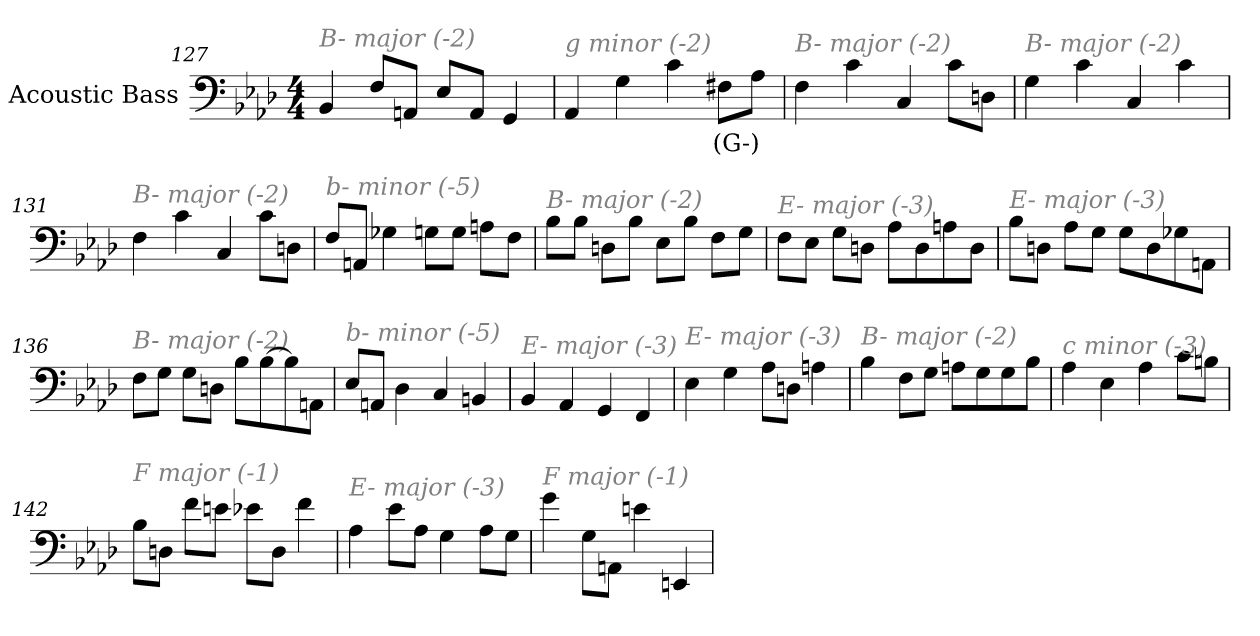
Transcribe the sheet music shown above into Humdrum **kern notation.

**kern	**text
*part1	*part1
*staff1	*staff1
*I"Acoustic Bass	*
*clefF4	*
*ITrd7c12	*
*k[b-e-a-d-]	*
*A-:	*
*M4/4	*
=127	=127
!LO:TX:i:color=#808080:t=B- major (-2)	!
4BBB-	.
8FFL	.
8AAAnJ	.
8EE-L	.
8AAAJ	.
4GGG	.
=128	=128
!LO:TX:i:color=#808080:t=g minor (-2)	!
4AAA-	.
4GG	.
4C	.
8FF#XiL	(G-)
8AA-J	.
=129	=129
!LO:TX:i:color=#808080:t=B- major (-2)	!
4FF	.
4C	.
4CC	.
8CL	.
8DDnJ	.
=130	=130
!LO:TX:i:color=#808080:t=B- major (-2)	!
4GG	.
4C	.
4CC	.
4C	.
=131	=131
!LO:TX:i:color=#808080:t=B- major (-2)	!
4FF	.
4C	.
4CC	.
8CL	.
8DDnJ	.
=132	=132
!LO:TX:i:color=#808080:t=b- minor (-5)	!
8FFL	.
8AAAnJ	.
4GG-X	.
8GGnL	.
8GGJ	.
8AAnL	.
8FFJ	.
=133	=133
!LO:TX:i:color=#808080:t=B- major (-2)	!
8BB-L	.
8BB-J	.
8DDnL	.
8BB-J	.
8EE-L	.
8BB-J	.
8FFL	.
8GGJ	.
=134	=134
!LO:TX:i:color=#808080:t=E- major (-3)	!
8FFL	.
8EE-J	.
8GGL	.
8DDnJ	.
8AA-L	.
8DD	.
8AAn	.
8DDJ	.
=135	=135
!LO:TX:i:color=#808080:t=E- major (-3)	!
8BB-L	.
8DDnJ	.
8AA-L	.
8GGJ	.
8GGL	.
8DD	.
8GG-X	.
8AAAnJ	.
=136	=136
!LO:TX:i:color=#808080:t=B- major (-2)	!
8FFL	.
8GGJ	.
8GGL	.
8DDnJ	.
8BB-L	.
[8BB-	.
8BB-]	.
8AAAnJ	.
=137	=137
!LO:TX:i:color=#808080:t=b- minor (-5)	!
8EE-L	.
8AAAnJ	.
4DD-	.
4CC	.
4BBBn	.
=138	=138
!LO:TX:i:color=#808080:t=E- major (-3)	!
4BBB-	.
4AAA-	.
4GGG	.
4FFF	.
=139	=139
!LO:TX:i:color=#808080:t=E- major (-3)	!
4EE-	.
4GG	.
8AA-L	.
8DDnJ	.
4AAn	.
=140	=140
!LO:TX:i:color=#808080:t=B- major (-2)	!
4BB-	.
8FFL	.
8GGJ	.
8AAnL	.
8GG	.
8GG	.
8BB-J	.
=141	=141
!LO:TX:i:color=#808080:t=c minor (-3)	!
4AA-	.
4EE-	.
4AA-	.
8CL	.
8BBnJ	.
=142	=142
!LO:TX:i:color=#808080:t=F major (-1)	!
8BB-L	.
8DDnJ	.
8FL	.
8EnJ	.
8E-XL	.
8DDJ	.
4F	.
=143	=143
!LO:TX:i:color=#808080:t=E- major (-3)	!
4AA-	.
8E-L	.
8AA-J	.
4GG	.
8AA-L	.
8GGJ	.
=144	=144
!LO:TX:i:color=#808080:t=F major (-1)	!
4G	.
8GGL	.
8AAAnJ	.
4En	.
4EEEn	.
=	=
*-	*-
